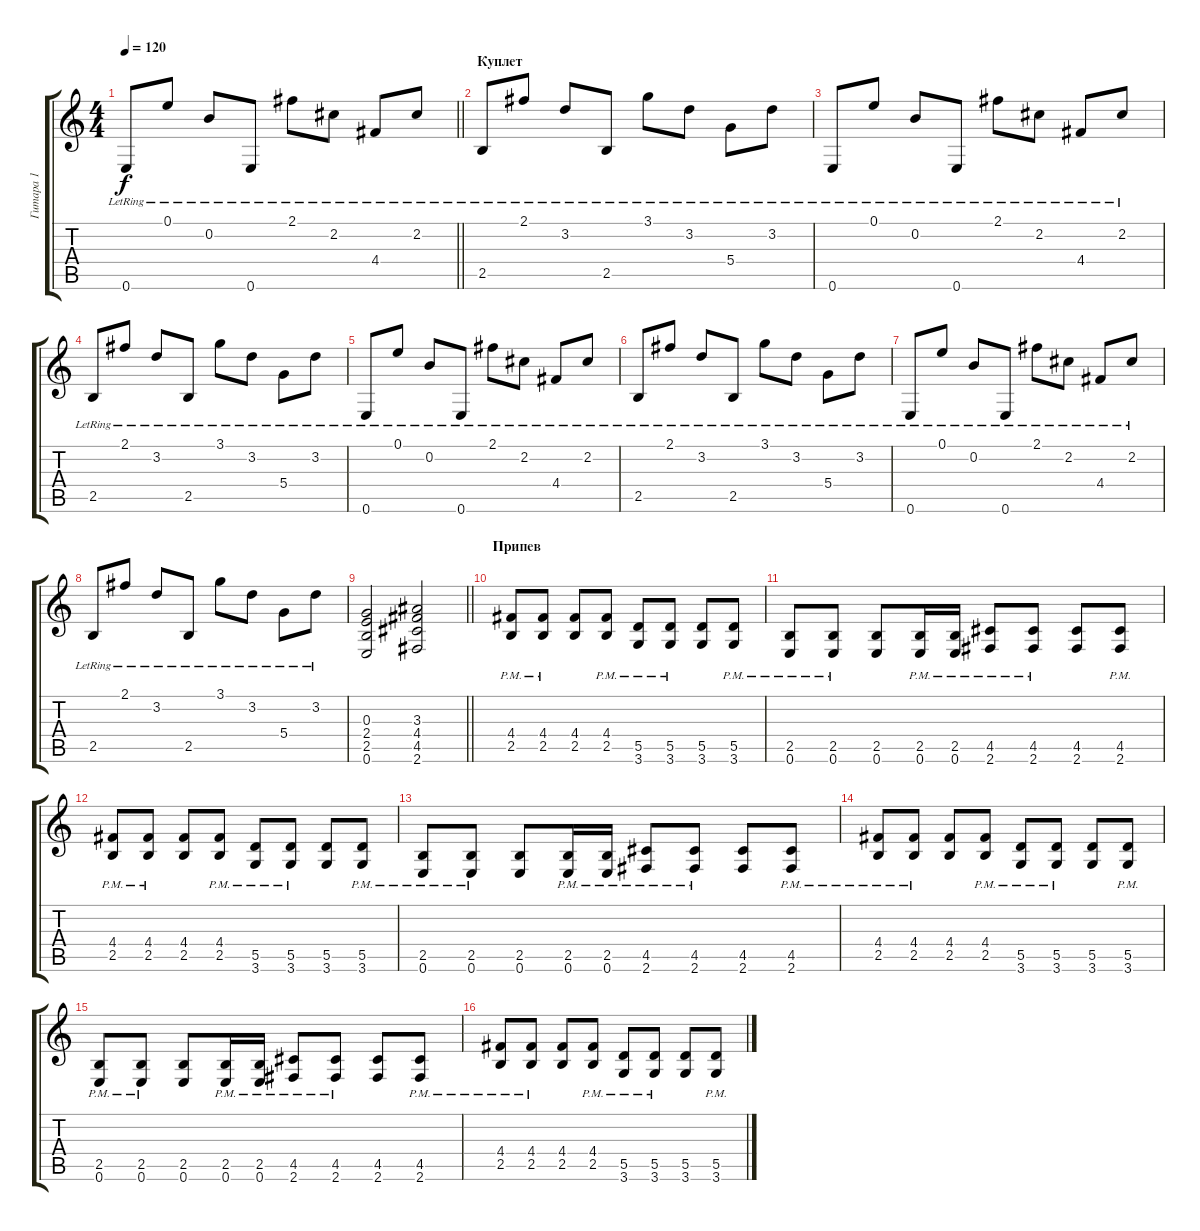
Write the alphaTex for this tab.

\track ("Гитара 1" "Гитара 1") {instrument acousticguitarsteel}
\staff {score tabs}
\tuning (E4 B3 G3 D3 A2 E2) {hide}
\ts (4 4)
\tempo 120
\clef g2
\barLineRight lightlight
\ks c
0.6{lr}.8{dy f} 0.1{lr}.8 0.2{lr}.8 0.6{lr}.8 2.1{lr}.8 2.2{lr}.8 4.4{lr}.8 2.2{lr}.8 |
\section ("" "Куплет")
2.5{lr}.8 2.1{lr}.8 3.2{lr}.8 2.5{lr}.8 3.1{lr}.8 3.2{lr}.8 5.4{lr}.8 3.2{lr}.8 |
0.6{lr}.8 0.1{lr}.8 0.2{lr}.8 0.6{lr}.8 2.1{lr}.8 2.2{lr}.8 4.4{lr}.8 2.2{lr}.8 |
2.5{lr}.8 2.1{lr}.8 3.2{lr}.8 2.5{lr}.8 3.1{lr}.8 3.2{lr}.8 5.4{lr}.8 3.2{lr}.8 |
0.6{lr}.8 0.1{lr}.8 0.2{lr}.8 0.6{lr}.8 2.1{lr}.8 2.2{lr}.8 4.4{lr}.8 2.2{lr}.8 |
2.5{lr}.8 2.1{lr}.8 3.2{lr}.8 2.5{lr}.8 3.1{lr}.8 3.2{lr}.8 5.4{lr}.8 3.2{lr}.8 |
0.6{lr}.8 0.1{lr}.8 0.2{lr}.8 0.6{lr}.8 2.1{lr}.8 2.2{lr}.8 4.4{lr}.8 2.2{lr}.8 |
2.5{lr}.8 2.1{lr}.8 3.2{lr}.8 2.5{lr}.8 3.1{lr}.8 3.2{lr}.8 5.4{lr}.8 3.2{lr}.8 |
\barLineRight lightlight
(0.3 2.4 2.5 0.6).2 (3.3 4.4 4.5 2.6).2 |
\section ("" "Припев")
(4.4{pm} 2.5{pm}).8{instrument distortionguitar} (4.4{pm} 2.5{pm}).8 (4.4 2.5).8 (4.4{pm} 2.5{pm}).8 (5.5{pm} 3.6{pm}).8 (5.5{pm} 3.6{pm}).8 (5.5 3.6).8 (5.5{pm} 3.6{pm}).8 |
(2.5{pm} 0.6{pm}).8 (2.5{pm} 0.6{pm}).8 (2.5 0.6).8 (2.5{pm} 0.6{pm}).16 (2.5{pm} 0.6{pm}).16 (4.5{pm} 2.6{pm}).8 (4.5{pm} 2.6{pm}).8 (4.5 2.6).8 (4.5{pm} 2.6{pm}).8 |
(4.4{pm} 2.5{pm}).8 (4.4{pm} 2.5{pm}).8 (4.4 2.5).8 (4.4{pm} 2.5{pm}).8 (5.5{pm} 3.6{pm}).8 (5.5{pm} 3.6{pm}).8 (5.5 3.6).8 (5.5{pm} 3.6{pm}).8 |
(2.5{pm} 0.6{pm}).8 (2.5{pm} 0.6{pm}).8 (2.5 0.6).8 (2.5{pm} 0.6{pm}).16 (2.5{pm} 0.6{pm}).16 (4.5{pm} 2.6{pm}).8 (4.5{pm} 2.6{pm}).8 (4.5 2.6).8 (4.5{pm} 2.6{pm}).8 |
(4.4{pm} 2.5{pm}).8 (4.4{pm} 2.5{pm}).8 (4.4 2.5).8 (4.4{pm} 2.5{pm}).8 (5.5{pm} 3.6{pm}).8 (5.5{pm} 3.6{pm}).8 (5.5 3.6).8 (5.5{pm} 3.6{pm}).8 |
(2.5{pm} 0.6{pm}).8 (2.5{pm} 0.6{pm}).8 (2.5 0.6).8 (2.5{pm} 0.6{pm}).16 (2.5{pm} 0.6{pm}).16 (4.5{pm} 2.6{pm}).8 (4.5{pm} 2.6{pm}).8 (4.5 2.6).8 (4.5{pm} 2.6{pm}).8 |
(4.4{pm} 2.5{pm}).8 (4.4{pm} 2.5{pm}).8 (4.4 2.5).8 (4.4{pm} 2.5{pm}).8 (5.5{pm} 3.6{pm}).8 (5.5{pm} 3.6{pm}).8 (5.5 3.6).8 (5.5{pm} 3.6{pm}).8
